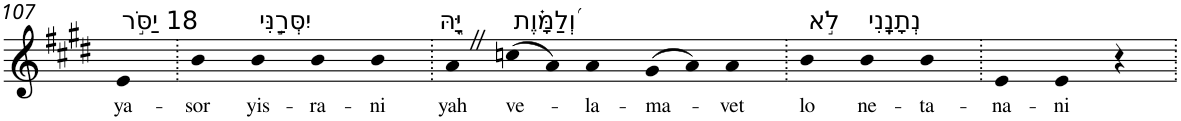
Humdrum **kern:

**kern	**text
*part1	*part1
*staff1	*staff1
*I"Piano	*
*I'Pno	*
!!LO:PB:g=z
*clefG2	*
*k[f#c#g#d#]	*
*E:	*
=107	=107
!LO:TX:a:t=18 יַסֹּ֣ר	!
!	!LO:LY:b
4e	ya-
=108.	=108.
!	!LO:LY:b
4b	-sor
!LO:TX:a:t=יִסְּרַ֣נִּי	!
!	!LO:LY:b
4b	yis-
!	!LO:LY:b
4b	-ra-
!	!LO:LY:b
4b	-ni
=109.	=109.
!LO:TX:a:t=יָּ֑הּ	!
!	!LO:LY:b
4aZ	yah
!LO:TX:a:t=וְ֝לַמָּ֗וֶת	!
!	!LO:LY:b
(>8ccn	ve-
8a)	.
!	!LO:LY:b
4a	-la-
!	!LO:LY:b
(>8g#	-ma-
8a)	.
!	!LO:LY:b
4a	-vet
=110.	=110.
!LO:TX:a:t=לֹ֣א	!
!	!LO:LY:b
4b	lo
!LO:TX:a:t=נְתָנָֽנִי	!
!	!LO:LY:b
4b	ne-
!	!LO:LY:b
4b	-ta-
=111.	=111.
!	!LO:LY:b
4e	-na-
!	!LO:LY:b
4e	-ni
4r	.
=.	=.
*-	*-
